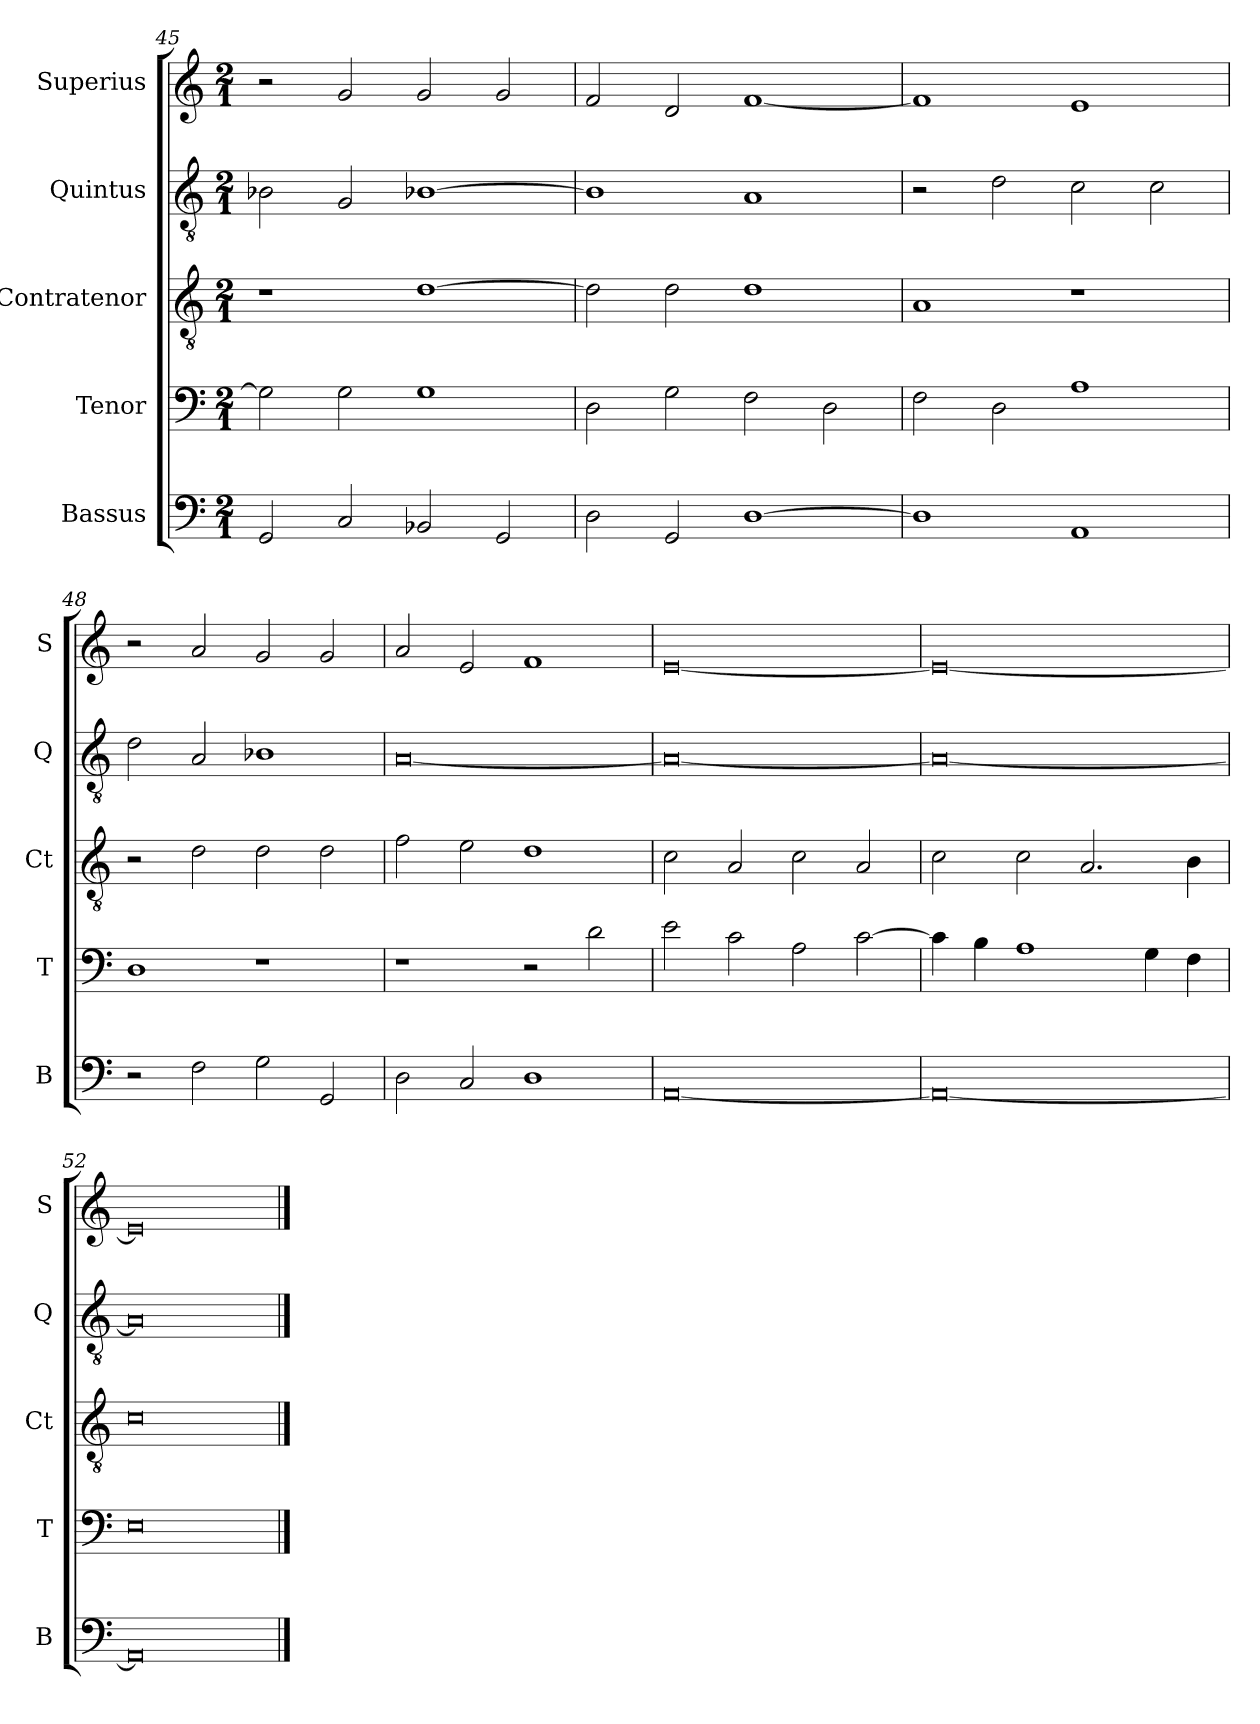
**kern	**kern	**kern	**kern	**kern
*part5	*part4	*part3	*part2	*part1
*staff5	*staff4	*staff3	*staff2	*staff1
*I"Bassus	*I"Tenor	*I"Contratenor	*I"Quintus	*I"Superius
*I'B	*I'T	*I'Ct	*I'Q	*I'S
*clefF4	*clefF4	*clefGv2	*clefGv2	*clefG2
*k[]	*k[]	*k[]	*k[]	*k[]
*M2/1	*M2/1	*M2/1	*M2/1	*M2/1
=45	=45	=45	=45	=45
2GG/	2G\]	1r	2B-X\	2r
2C/	2G\	.	2G/	2g/
2BB-X/	1G	[1d	[1B-X	2g/
2GG/	.	.	.	2g/
=46	=46	=46	=46	=46
2D\	2D\	2d\]	1B-]	2f/
2GG/	2G\	2d\	.	2d/
[1D	2F\	1d	1A	[1f
.	2D\	.	.	.
=47	=47	=47	=47	=47
1D]	2F\	1A	2r	1f]
.	2D\	.	2d\	.
1AA	1A	1r	2c\	1e
.	.	.	2c\	.
=48	=48	=48	=48	=48
2r	1D	2r	2d\	2r
2F\	.	2d\	2A/	2a/
2G\	1r	2d\	1B-X	2g/
2GG/	.	2d\	.	2g/
=49	=49	=49	=49	=49
2D\	1r	2f\	[0A	2a/
2C/	.	2e\	.	2e/
1D	2r	1d	.	1f
.	2d\	.	.	.
=50	=50	=50	=50	=50
[0AA	2e\	2c\	0A_	[0e
.	2c\	2A/	.	.
.	2A\	2c\	.	.
.	[2c\	2A/	.	.
=51	=51	=51	=51	=51
0AA_	4c\]	2c\	0A_	0e_
.	4B\	.	.	.
.	1A	2c\	.	.
.	.	2.A/	.	.
.	4G\	.	.	.
.	4F\	4B\	.	.
=52	=52	=52	=52	=52
0AA]	0E	0c	0A]	0e]
==	==	==	==	==
*-	*-	*-	*-	*-
